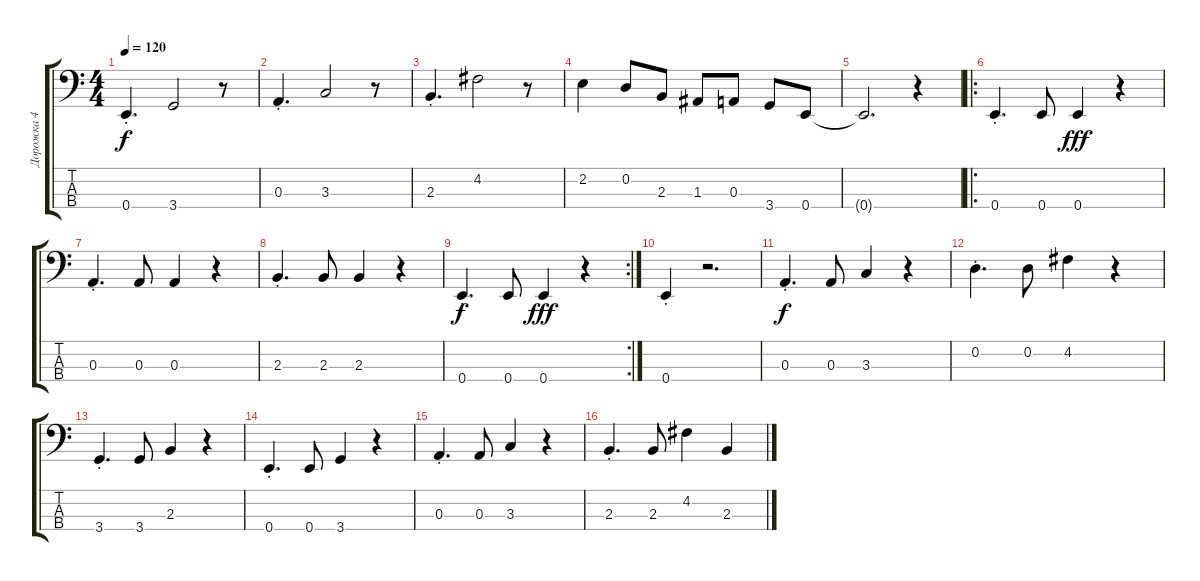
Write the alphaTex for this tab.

\track ("Дорожка 4" "Дорожка 4") {instrument electricbassfinger}
\staff {score tabs}
\tuning (G2 D2 A1 E1) {hide}
\ts (4 4)
\tempo 120
\clef f4
\ks c
0.4{st}.4{d dy f} 3.4.2 r.8 |
0.3{st}.4{d} 3.3.2 r.8 |
2.3{st}.4{d} 4.2.2 r.8 |
2.2.4 0.2.8 2.3.8 1.3.8 0.3.8 3.4.8 0.4.8 |
0.4{t}.2{d} r.4 |
\ro
0.4{st}.4{d} 0.4.8 0.4.4{dy fff} r.4 |
0.3{st}.4{d} 0.3.8 0.3.4 r.4 |
2.3{st}.4{d} 2.3.8 2.3.4 r.4 |
\rc 2
0.4{st}.4{d dy f} 0.4.8 0.4.4{dy fff} r.4 |
0.4{st}.4 r.2{d} |
0.3{st}.4{d dy f} 0.3.8 3.3.4 r.4 |
0.2{st}.4{d} 0.2.8 4.2.4 r.4 |
3.4{st}.4{d} 3.4.8 2.3.4 r.4 |
0.4{st}.4{d} 0.4.8 3.4.4 r.4 |
0.3{st}.4{d} 0.3.8 3.3.4 r.4 |
2.3{st}.4{d} 2.3.8 4.2.4 2.3.4
